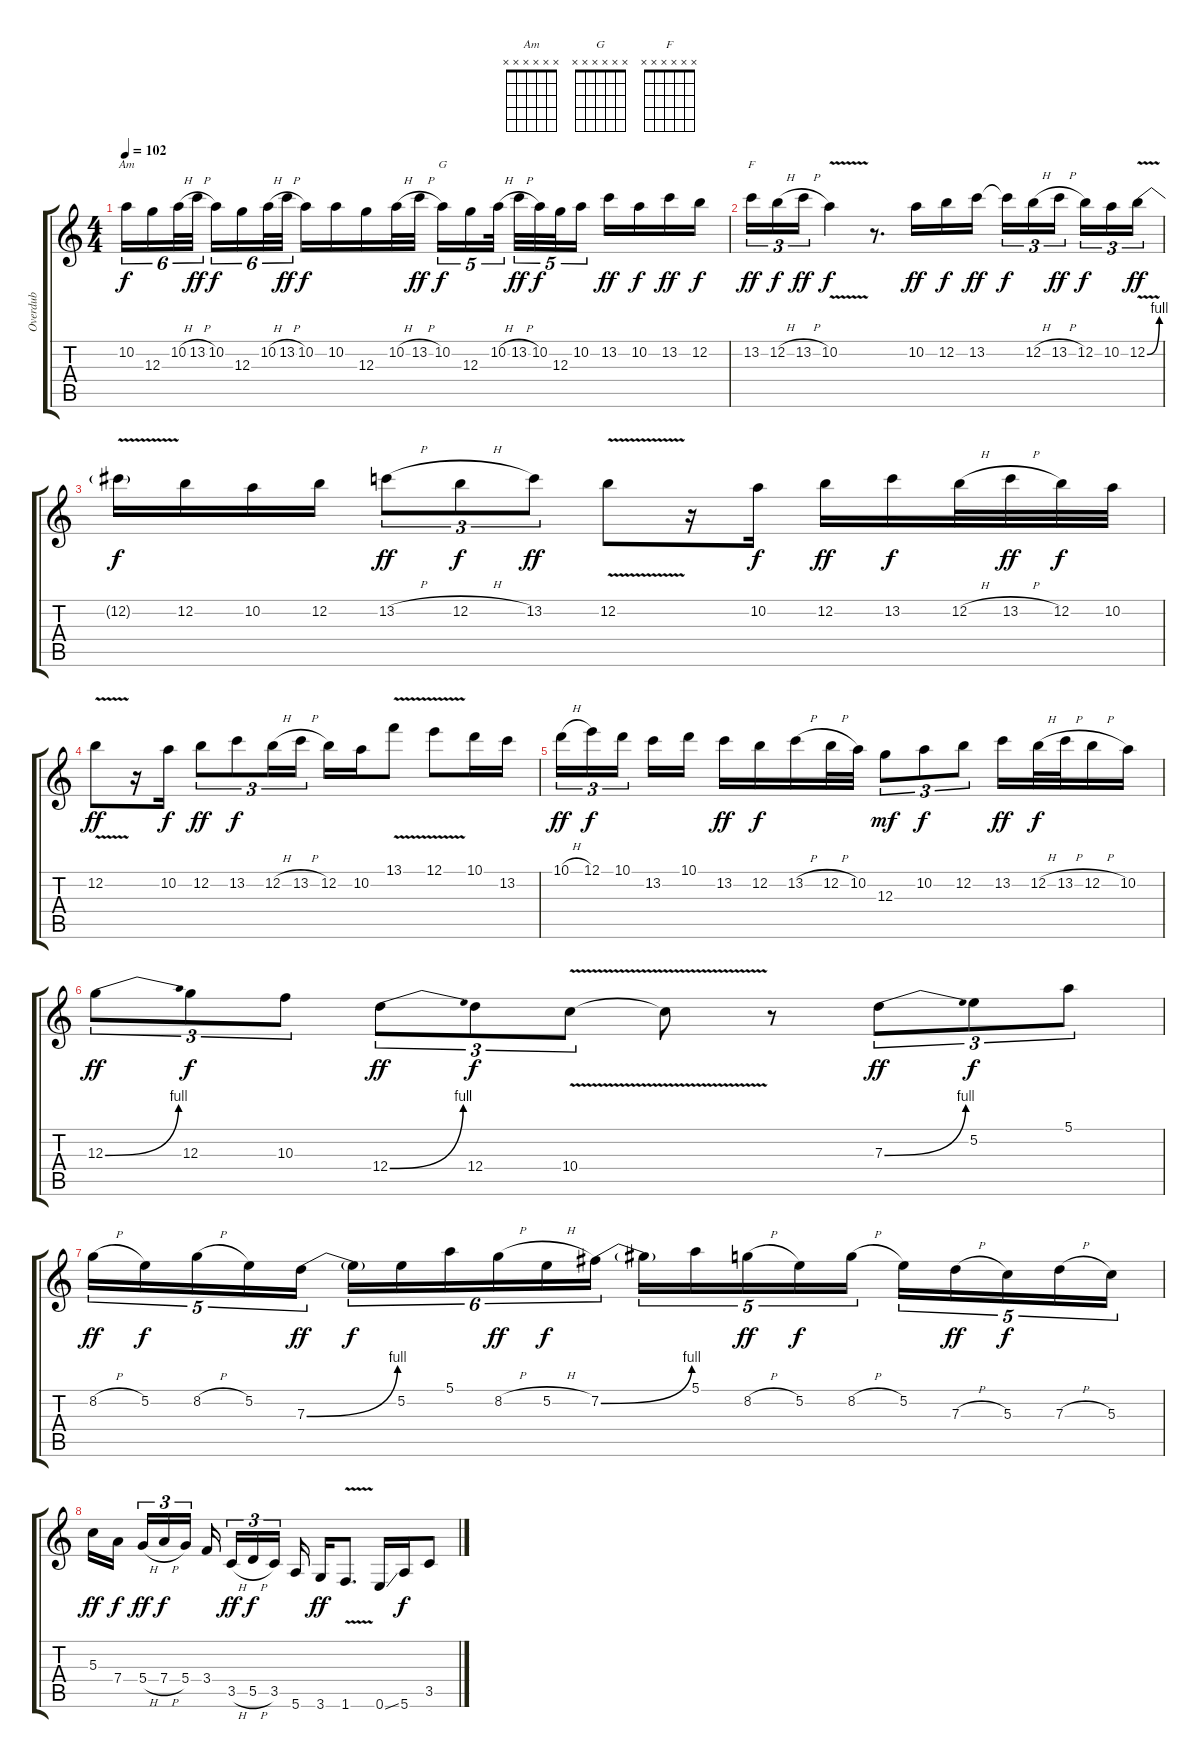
\track ("Overdub" "Overdub") {instrument fretlessbass}
\staff {score tabs}
\tuning (E4 B3 G3 D3 A2 E2) {hide}
\chord ("Am" x x x x x x)
\chord ("G" x x x x x x)
\chord ("F" x x x x x x)
\ts (4 4)
\tempo 102
\clef g2
\ks c
10.2{t}.16{tu (6 4) ch "Am" dy f} 12.3.16{tu (6 4)} 10.2{h}.32{tu (6 4)} 13.2{h}.32{tu (6 4) dy ff} 10.2.16{tu (6 4) dy f} 12.3.16{tu (6 4)} 10.2{h}.32{tu (6 4)} 13.2{h}.32{tu (6 4) dy ff} 10.2.16{dy f} 10.2.16 12.3.16 10.2{h}.32 13.2{h}.32{dy ff} 10.2.16{tu (5 4) ch "G" dy f} 12.3.16{tu (5 4)} 10.2{h}.32{tu (5 4)} 13.2{h}.32{tu (5 4) dy ff} 10.2.32{tu (5 4) dy f} 12.3.32{tu (5 4)} 10.2.16{tu (5 4)} 13.2.16{dy ff} 10.2.16{dy f} 13.2.16{dy ff} 12.2.16{dy f} |
13.2.16{tu (3 2) ch "F" dy ff} 12.2{h}.16{tu (3 2) dy f} 13.2{h}.16{tu (3 2) dy ff} 10.2{v}.4{dy f} r.8{d} 10.2.16{dy ff} 12.2.16{dy f} 13.2.16{dy ff} 13.2{t}.16{tu (3 2) dy f} 12.2{h}.16{tu (3 2)} 13.2{h}.16{tu (3 2) dy ff} 12.2.16{tu (3 2) dy f} 10.2.16{tu (3 2)} 12.2{be (bend 0 0 60 4) v}.16{tu (3 2) dy ff} |
12.2{t}.16{dy f} 12.2.16 10.2.16 12.2.16 13.2{h}.8{tu (3 2) dy ff} 12.2{h}.8{tu (3 2) dy f} 13.2.8{tu (3 2) dy ff} 12.2{v}.8 r.16 10.2.16{dy f} 12.2.16{dy ff} 13.2.16{dy f} 12.2{h}.32 13.2{h}.32{dy ff} 12.2.32{dy f} 10.2.32 |
12.2{v}.8{dy ff} r.16 10.2.16{dy f} 12.2.8{tu (3 2) dy ff} 13.2.8{tu (3 2) dy f} 12.2{h}.16{tu (3 2)} 13.2{h}.16{tu (3 2)} 12.2.16 10.2.16 13.1{v}.8 12.1{v}.8 10.1.16 13.2.16 |
10.1{h}.16{tu (3 2) dy ff} 12.1.16{tu (3 2) dy f} 10.1.16{tu (3 2)} 13.2.16 10.1.16 13.2.16{dy ff} 12.2.16{dy f} 13.2{h}.16 12.2{h}.32 10.2.32 12.3.8{tu (3 2) dy mf} 10.2.8{tu (3 2) dy f} 12.2.8{tu (3 2)} 13.2.16{dy ff} 12.2{h}.32{dy f} 13.2{h}.32 12.2{h}.16 10.2.16 |
12.3{be (bend 0 0 60 4)}.8{tu (3 2) dy ff} 12.3.8{tu (3 2) dy f} 10.3.8{tu (3 2)} 12.4{be (bend 0 0 60 4)}.8{tu (3 2) dy ff} 12.4.8{tu (3 2) dy f} 10.4{v}.8{tu (3 2)} 10.4{t}.8 r.8 7.3{be (bend 0 0 60 4)}.8{tu (3 2) dy ff} 5.2.8{tu (3 2) dy f} 5.1.8{tu (3 2)} |
8.2{h}.16{tu (5 4) dy ff} 5.2.16{tu (5 4) dy f} 8.2{h}.16{tu (5 4)} 5.2.16{tu (5 4)} 7.3{be (bend 0 0 60 4)}.16{tu (5 4) dy ff} 7.3{t}.16{tu (6 4) dy f} 5.2.16{tu (6 4)} 5.1.16{tu (6 4)} 8.2{h}.16{tu (6 4) dy ff} 5.2{h}.16{tu (6 4) dy f} 7.2{be (bend 0 0 60 4)}.16{tu (6 4)} 7.2{t}.16{tu (5 4)} 5.1.16{tu (5 4)} 8.2{h}.16{tu (5 4) dy ff} 5.2.16{tu (5 4) dy f} 8.2{h}.16{tu (5 4)} 5.2.16{tu (5 4)} 7.3{h}.16{tu (5 4) dy ff} 5.3.16{tu (5 4) dy f} 7.3{h}.16{tu (5 4)} 5.3.16{tu (5 4)} |
5.3.16{dy ff} 7.4.16{dy f} 5.4{h}.16{tu (3 2) dy ff} 7.4{h}.16{tu (3 2) dy f} 5.4.16{tu (3 2)} 3.4.16 3.5{h}.16{tu (3 2) dy ff} 5.5{h}.16{tu (3 2) dy f} 3.5.16{tu (3 2)} 5.6.16 3.6.16{dy ff} 1.6{v}.8{d} 0.6{ss}.16 5.6.16{dy f} 3.5.8
